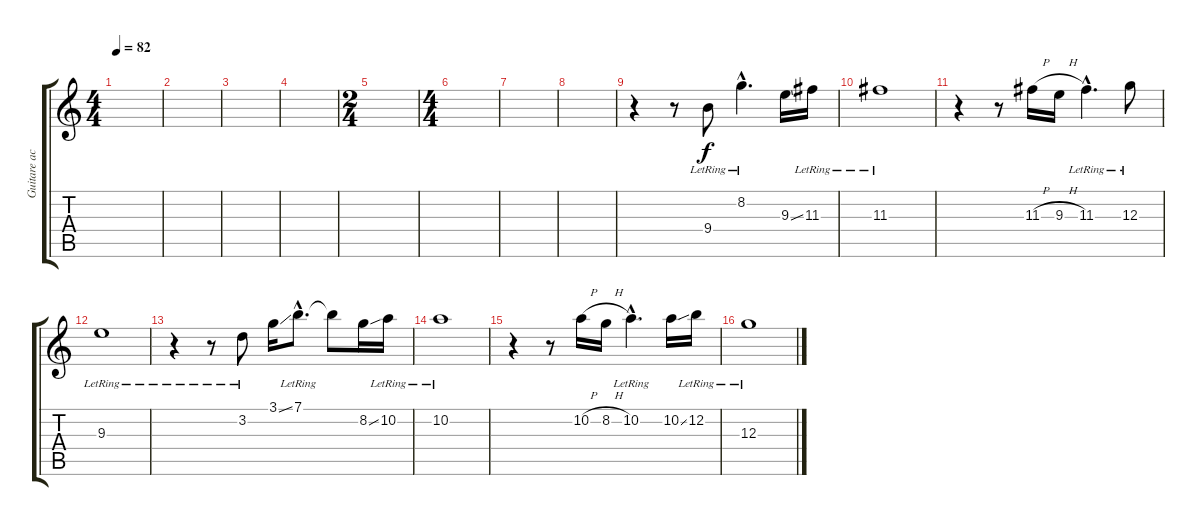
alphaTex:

\track ("Guitare acoustique" "Guitare ac") {instrument acousticguitarnylon}
\staff {score tabs}
\tuning (E4 B3 G3 D3 A2 E2) {hide}
\ts (4 4)
\tempo 82
\clef g2
\ks c
|
|
|
|
\ts (2 4)
|
\ts (4 4)
|
|
|
r.4 r.8 9.4{lr}.8 8.2{hac lr}.4{d} 9.3{ss}.16 11.3{lr}.16 |
11.3{lr}.1 |
r.4 r.8 11.3{h}.16 9.3{h}.16 11.3{hac lr}.4{d} 12.3{lr}.8 |
9.3{lr}.1 |
r.4 r.8 3.2{lr}.8 3.1{ss}.16 7.1{hac lr}.8{d} 7.1{t}.8 8.2{ss}.16 10.2{lr}.16 |
10.2{lr}.1 |
r.4 r.8 10.2{h}.16 8.2{h}.16 10.2{hac lr}.4{d} 10.2{ss}.16 12.2{lr}.16 |
12.3{lr}.1
